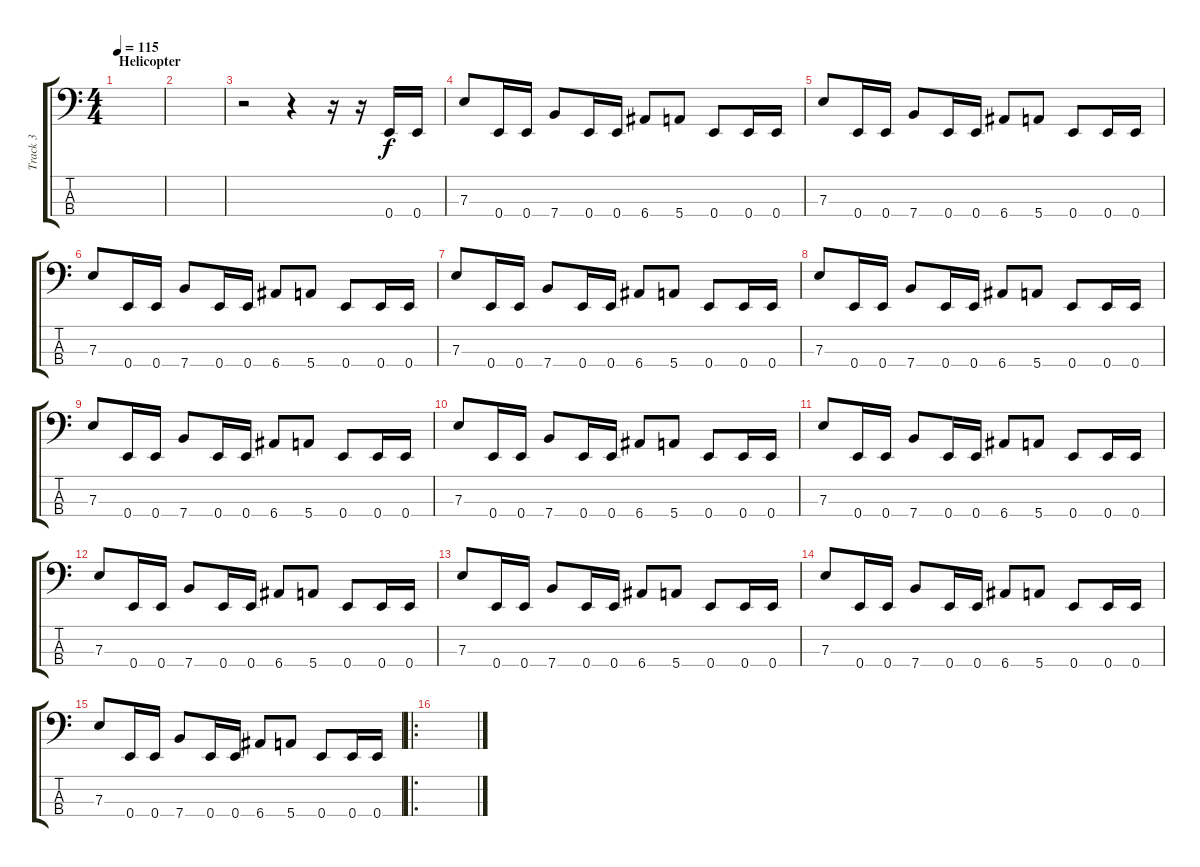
\track ("Track 3" "Track 3") {instrument electricbasspick}
\staff {score tabs}
\tuning (G2 D2 A1 E1) {hide}
\ts (4 4)
\section ("" "Helicopter")
\tempo 115
\clef f4
\ks c
|
|
r.2 r.4 r.16 r.16 0.4.16 0.4.16 |
7.3.8 0.4.16 0.4.16 7.4.8 0.4.16 0.4.16 6.4.8 5.4.8 0.4.8 0.4.16 0.4.16 |
7.3.8 0.4.16 0.4.16 7.4.8 0.4.16 0.4.16 6.4.8 5.4.8 0.4.8 0.4.16 0.4.16 |
7.3.8 0.4.16 0.4.16 7.4.8 0.4.16 0.4.16 6.4.8 5.4.8 0.4.8 0.4.16 0.4.16 |
7.3.8 0.4.16 0.4.16 7.4.8 0.4.16 0.4.16 6.4.8 5.4.8 0.4.8 0.4.16 0.4.16 |
7.3.8 0.4.16 0.4.16 7.4.8 0.4.16 0.4.16 6.4.8 5.4.8 0.4.8 0.4.16 0.4.16 |
7.3.8 0.4.16 0.4.16 7.4.8 0.4.16 0.4.16 6.4.8 5.4.8 0.4.8 0.4.16 0.4.16 |
7.3.8 0.4.16 0.4.16 7.4.8 0.4.16 0.4.16 6.4.8 5.4.8 0.4.8 0.4.16 0.4.16 |
7.3.8 0.4.16 0.4.16 7.4.8 0.4.16 0.4.16 6.4.8 5.4.8 0.4.8 0.4.16 0.4.16 |
7.3.8 0.4.16 0.4.16 7.4.8 0.4.16 0.4.16 6.4.8 5.4.8 0.4.8 0.4.16 0.4.16 |
7.3.8 0.4.16 0.4.16 7.4.8 0.4.16 0.4.16 6.4.8 5.4.8 0.4.8 0.4.16 0.4.16 |
7.3.8 0.4.16 0.4.16 7.4.8 0.4.16 0.4.16 6.4.8 5.4.8 0.4.8 0.4.16 0.4.16 |
7.3.8 0.4.16 0.4.16 7.4.8 0.4.16 0.4.16 6.4.8 5.4.8 0.4.8 0.4.16 0.4.16 |
\ro
